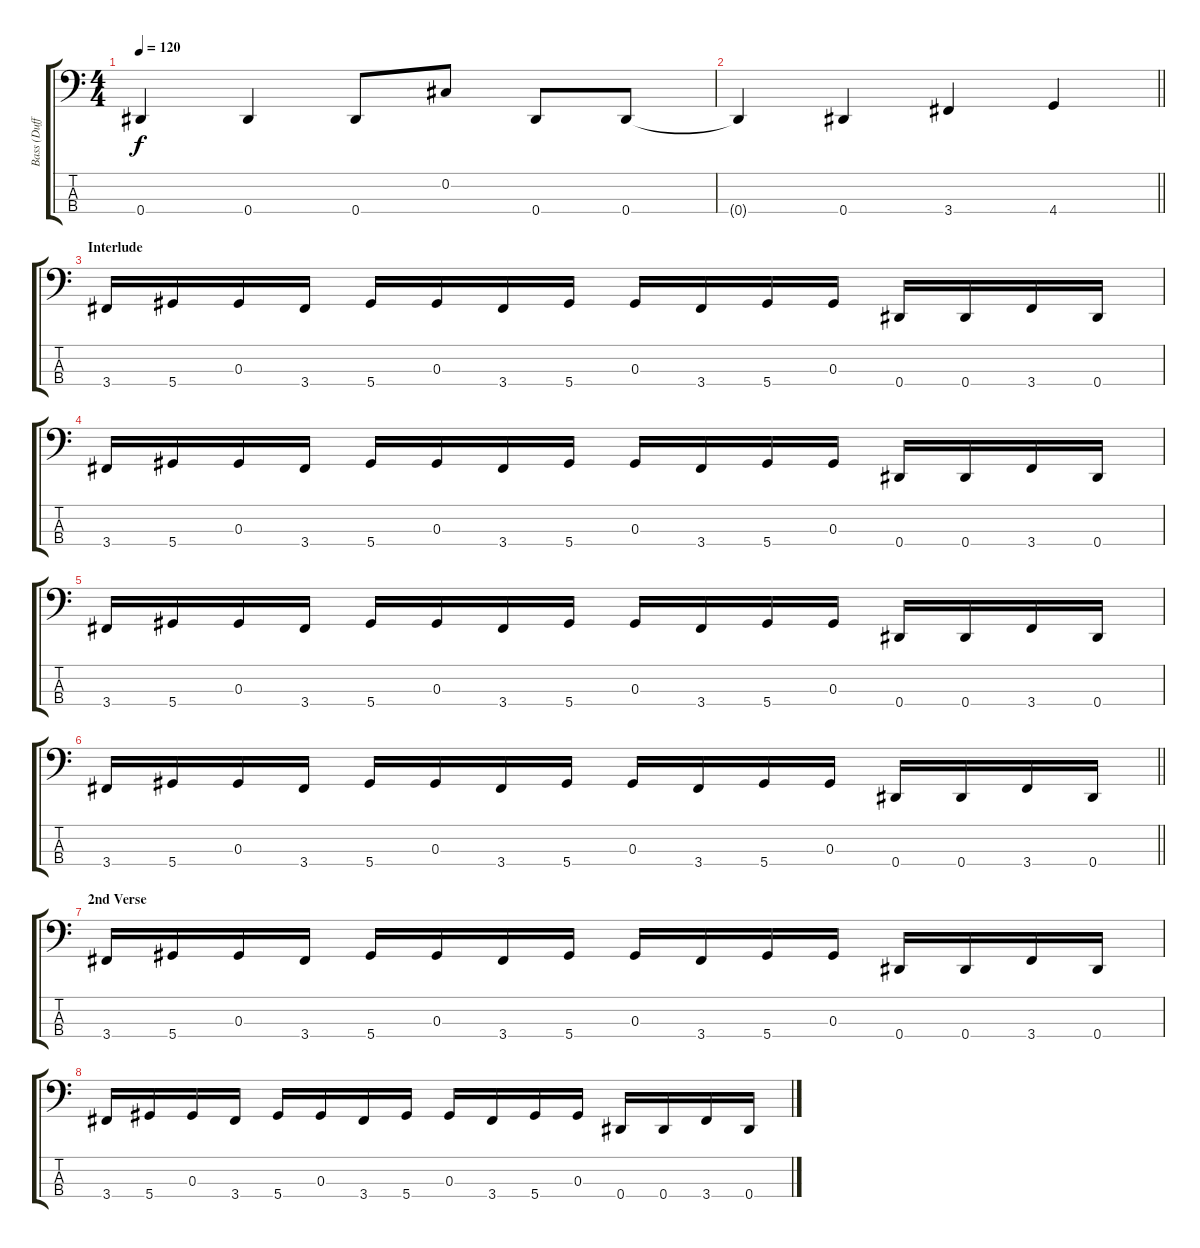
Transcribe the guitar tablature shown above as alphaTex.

\track ("Bass (Duff)" "Bass (Duff") {instrument electricbasspick}
\staff {score tabs}
\tuning (Gb2 Db2 Ab1 Eb1) {hide}
\ts (4 4)
\tempo 120
\clef f4
\ks c
0.4{t}.4{dy f} 0.4.4 0.4.8 0.2.8 0.4.8 0.4.8 |
\barLineRight lightlight
0.4{t}.4 0.4.4 3.4.4 4.4.4 |
\section ("" "Interlude")
3.4.16 5.4.16 0.3.16 3.4.16 5.4.16 0.3.16 3.4.16 5.4.16 0.3.16 3.4.16 5.4.16 0.3.16 0.4.16 0.4.16 3.4.16 0.4.16 |
3.4.16 5.4.16 0.3.16 3.4.16 5.4.16 0.3.16 3.4.16 5.4.16 0.3.16 3.4.16 5.4.16 0.3.16 0.4.16 0.4.16 3.4.16 0.4.16 |
3.4.16 5.4.16 0.3.16 3.4.16 5.4.16 0.3.16 3.4.16 5.4.16 0.3.16 3.4.16 5.4.16 0.3.16 0.4.16 0.4.16 3.4.16 0.4.16 |
\barLineRight lightlight
3.4.16 5.4.16 0.3.16 3.4.16 5.4.16 0.3.16 3.4.16 5.4.16 0.3.16 3.4.16 5.4.16 0.3.16 0.4.16 0.4.16 3.4.16 0.4.16 |
\section ("" "2nd Verse")
3.4.16 5.4.16 0.3.16 3.4.16 5.4.16 0.3.16 3.4.16 5.4.16 0.3.16 3.4.16 5.4.16 0.3.16 0.4.16 0.4.16 3.4.16 0.4.16 |
3.4.16 5.4.16 0.3.16 3.4.16 5.4.16 0.3.16 3.4.16 5.4.16 0.3.16 3.4.16 5.4.16 0.3.16 0.4.16 0.4.16 3.4.16 0.4.16
